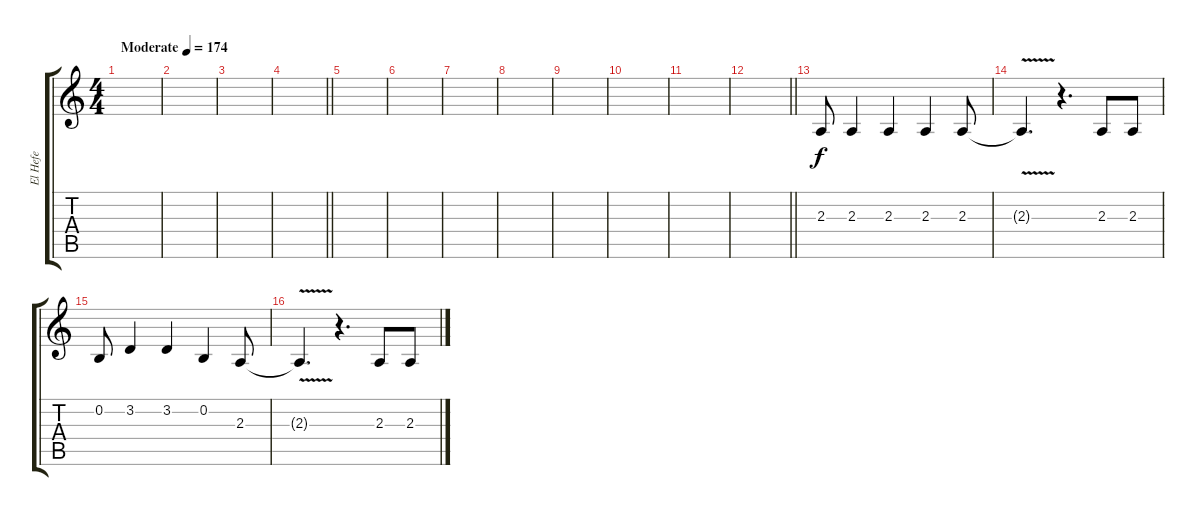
\track ("El Hefe" "El Hefe") {instrument tenorsax}
\staff {score tabs}
\tuning (E4 B3 G3 D3 A2 E2) {hide}
\ts (4 4)
\tempo (174 "Moderate")
\clef g2
\ks c
|
|
|
\barLineRight lightlight
|
\section ("" "")
|
|
|
|
|
|
|
\barLineRight lightlight
|
\section ("" "")
2.3.8 2.3.4 2.3.4 2.3.4 2.3.8 |
2.3{v t}.4{d} r.4{d} 2.3.8 2.3.8 |
0.2.8 3.2.4 3.2.4 0.2.4 2.3.8 |
2.3{v t}.4{d} r.4{d} 2.3.8 2.3.8
